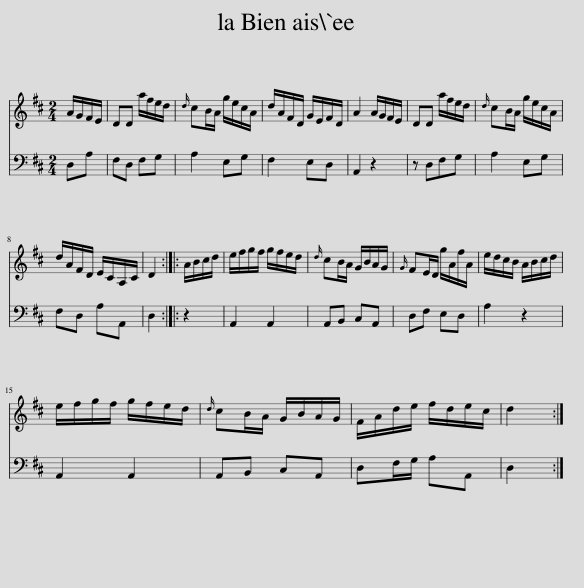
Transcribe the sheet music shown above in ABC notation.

X:1
%%score 1 2
L:1/8
M:2/4
I:linebreak $
K:D
V:1 treble
V:2 bass
V:1
 A/G/F/E/ | DD a/f/e/d/ |{d} cB/A/ g/e/c/A/ | d/A/F/D/ G/E/F/D/ | A2 A/G/F/E/ | %5
 DD a/f/e/d/ |{d} cB/A/ g/e/c/A/ |$ d/A/F/D/ E/C/A,/C/ | D2 :: A/B/c/d/ | %10
 e/f/g/f/ g/f/e/d/ |{d} cB/A/ G/B/A/G/ |{G} FE/D/ g/A/f/A/ | e/d/c/B/ A/B/c/d/ |$ e/f/g/f/ g/f/e/d/ | %15
{d} cB/A/ G/B/A/G/ | F/A/d/e/ f/d/e/c/ | d2 :| %18
V:2
 D,A, | F,D, F,G, | A,2 E,G, | F,2 E,D, | A,,2 z2 | %5
 z D,F,G, | A,2 E,G, |$ F,D, A,A,, | D,2 :: z2 | %10
 A,,2 A,,2 | A,,B,, C,A,, | D,F, E,D, | A,2 z2 |$ A,,2 A,,2 | %15
 A,,B,, C,A,, | D,F,/G,/ A,A,, | D,2 :| %18
